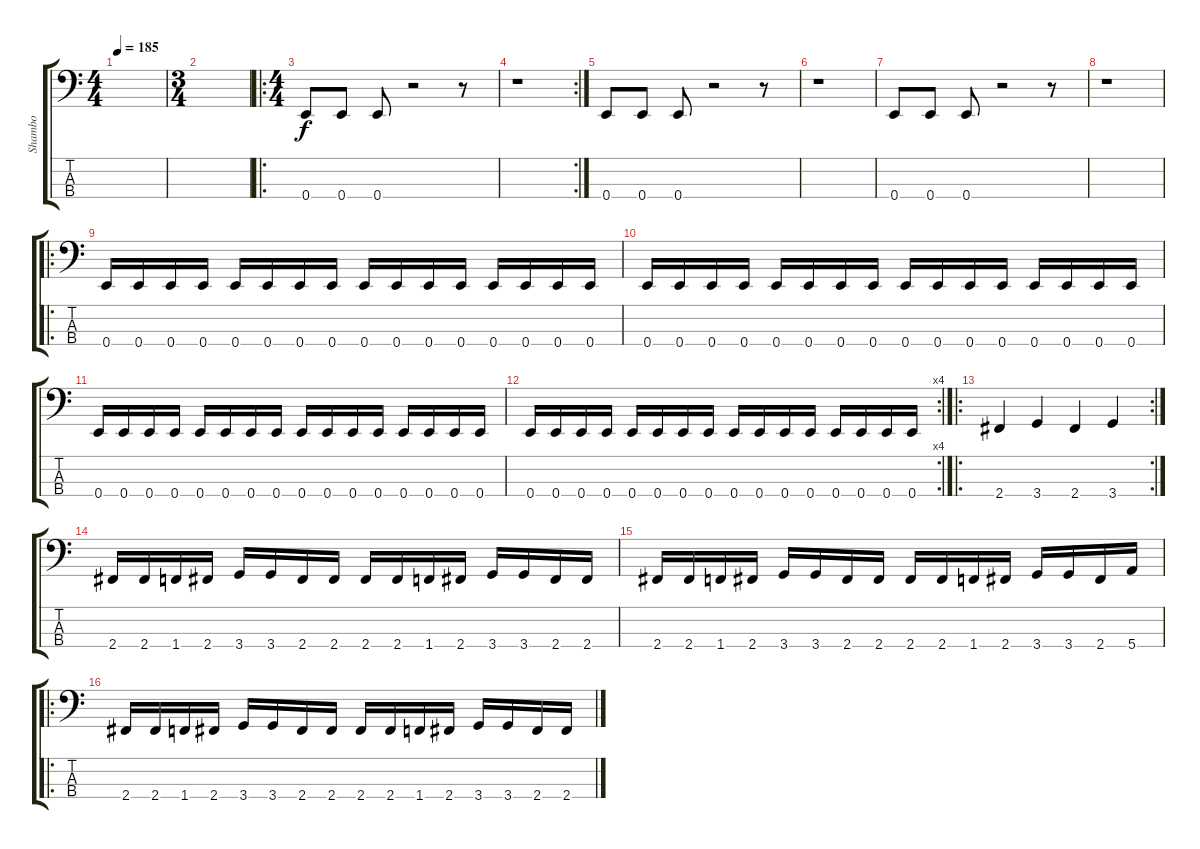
\track ("Shambo" "Shambo") {instrument electricbasspick}
\staff {score tabs}
\tuning (G2 D2 A1 E1) {hide}
\ts (4 4)
\tempo 185
\clef f4
\ks c
|
\ts (3 4)
|
\ro
\ts (4 4)
0.4.8 0.4.8 0.4.8 r.2 r.8 |
\rc 2
r.1 |
0.4.8 0.4.8 0.4.8 r.2 r.8 |
r.1 |
0.4.8 0.4.8 0.4.8 r.2 r.8 |
r.1 |
\ro
0.4.16 0.4.16 0.4.16 0.4.16 0.4.16 0.4.16 0.4.16 0.4.16 0.4.16 0.4.16 0.4.16 0.4.16 0.4.16 0.4.16 0.4.16 0.4.16 |
0.4.16 0.4.16 0.4.16 0.4.16 0.4.16 0.4.16 0.4.16 0.4.16 0.4.16 0.4.16 0.4.16 0.4.16 0.4.16 0.4.16 0.4.16 0.4.16 |
0.4.16 0.4.16 0.4.16 0.4.16 0.4.16 0.4.16 0.4.16 0.4.16 0.4.16 0.4.16 0.4.16 0.4.16 0.4.16 0.4.16 0.4.16 0.4.16 |
\rc 4
0.4.16 0.4.16 0.4.16 0.4.16 0.4.16 0.4.16 0.4.16 0.4.16 0.4.16 0.4.16 0.4.16 0.4.16 0.4.16 0.4.16 0.4.16 0.4.16 |
\ro
\rc 2
2.4.4 3.4.4 2.4.4 3.4.4 |
2.4.16 2.4.16 1.4.16 2.4.16 3.4.16 3.4.16 2.4.16 2.4.16 2.4.16 2.4.16 1.4.16 2.4.16 3.4.16 3.4.16 2.4.16 2.4.16 |
2.4.16 2.4.16 1.4.16 2.4.16 3.4.16 3.4.16 2.4.16 2.4.16 2.4.16 2.4.16 1.4.16 2.4.16 3.4.16 3.4.16 2.4.16 5.4.16 |
\ro
2.4.16 2.4.16 1.4.16 2.4.16 3.4.16 3.4.16 2.4.16 2.4.16 2.4.16 2.4.16 1.4.16 2.4.16 3.4.16 3.4.16 2.4.16 2.4.16
